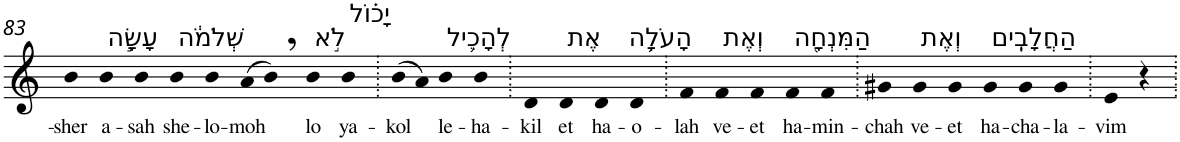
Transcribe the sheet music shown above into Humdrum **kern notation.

**kern	**text
*part1	*part1
*staff1	*staff1
*I"Piano	*
*I'Pno	*
!!LO:PB:g=z
*clefG2	*
*k[]	*
=83	=83
!	!LO:LY:b
4b	-sher
!LO:TX:a:t=עָשָׂ֣ה	!
!	!LO:LY:b
4b	a-
!	!LO:LY:b
4b	-sah
!LO:TX:a:t=שְׁלֹמֹ֔ה	!
!	!LO:LY:b
4b	she-
!	!LO:LY:b
4b	-lo-
!	!LO:LY:b
(>8a	-moh
8b,)	.
!LO:TX:a:t=לֹ֣א	!
!	!LO:LY:b
4b	lo
!LO:TX:a:t=יָכ֗וֹל	!
!	!LO:LY:b
4b	ya-
=84.	=84.
!	!LO:LY:b
(>8b	-kol
8a)	.
!LO:TX:a:t=לְהָכִ֛יל	!
!	!LO:LY:b
4b	le-
!	!LO:LY:b
4b	-ha-
=85.	=85.
!	!LO:LY:b
4d	-kil
!LO:TX:a:t=אֶת	!
!	!LO:LY:b
4d	et
!LO:TX:a:t=הָעֹלָ֥ה	!
!	!LO:LY:b
4d	ha-
!	!LO:LY:b
4d	-o-
=86.	=86.
!	!LO:LY:b
4f	-lah
!LO:TX:a:t=וְאֶת	!
!	!LO:LY:b
4f	ve-
!	!LO:LY:b
4f	-et
!LO:TX:a:t=הַמִּנְחָ֖ה	!
!	!LO:LY:b
4f	ha-
!	!LO:LY:b
4f	-min-
=87.	=87.
!	!LO:LY:b
4g#X	-chah
!LO:TX:a:t=וְאֶת	!
!	!LO:LY:b
4g#	ve-
!	!LO:LY:b
4g#	-et
!LO:TX:a:t=הַחֲלָבִֽים	!
!	!LO:LY:b
4g#	ha-
!	!LO:LY:b
4g#	-cha-
!	!LO:LY:b
4g#	-la-
=88.	=88.
!	!LO:LY:b
4e	-vim
4r	.
=.	=.
*-	*-
